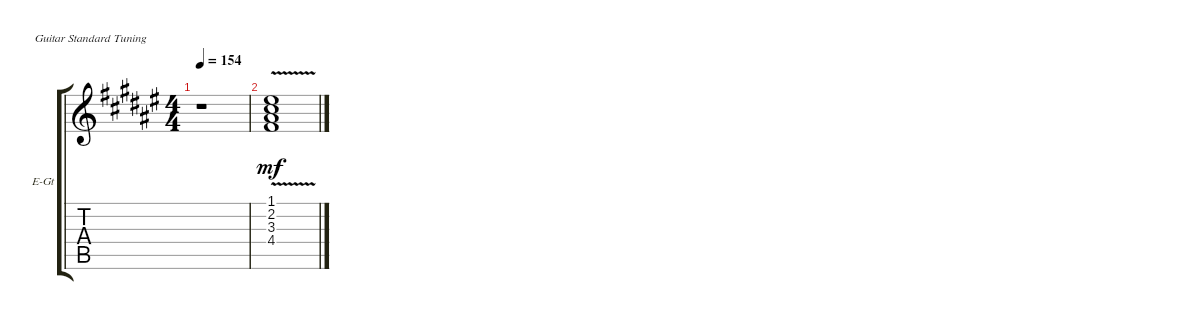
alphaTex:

\defaultSystemsLayout 4
\bracketExtendMode groupsimilarinstruments
\firstSystemTrackNameOrientation horizontal
\otherSystemsTrackNameOrientation horizontal
\track ("Electric Guitar" "E-Gt") {instrument distortionguitar}
\staff {score tabs}
\tuning (E4 B3 G3 D3 A2 E2)
\ts (4 4)
\tempo 154
\clef g2
\ks f#
r.1{dy mf} |
(1.1 2.2 3.3 4.4{v}).1
